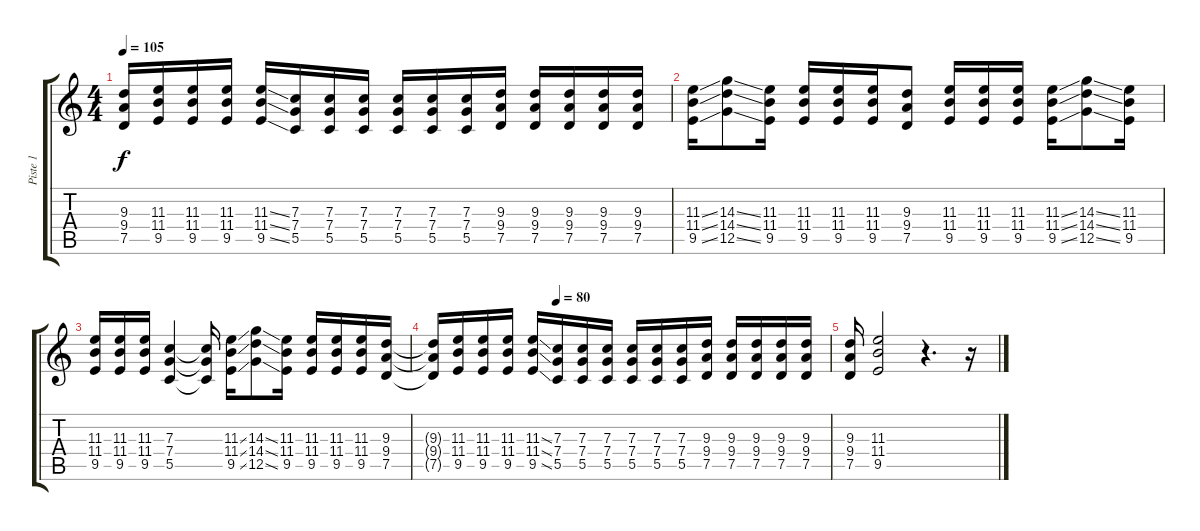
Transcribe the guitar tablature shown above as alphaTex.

\track ("Piste 1" "Piste 1") {instrument distortionguitar}
\staff {score tabs}
\tuning (D4 A3 F3 C3 G2 D2) {hide}
\ts (4 4)
\tempo 105
\clef g2
\ks c
(9.3{t} 9.4{t} 7.5{t}).16{dy f} (11.3 11.4 9.5).16 (11.3 11.4 9.5).16 (11.3 11.4 9.5).16 (11.3{ss} 11.4{ss} 9.5{ss}).16 (7.3 7.4 5.5).16 (7.3 7.4 5.5).16 (7.3 7.4 5.5).16 (7.3 7.4 5.5).16 (7.3 7.4 5.5).16 (7.3 7.4 5.5).16 (9.3 9.4 7.5).16 (9.3 9.4 7.5).16 (9.3 9.4 7.5).16 (9.3 9.4 7.5).16 (9.3 9.4 7.5).16 |
(11.3{ss} 11.4{ss} 9.5{ss}).16 (14.3{ss} 14.4{ss} 12.5{ss}).8 (11.3 11.4 9.5).16 (11.3 11.4 9.5).16 (11.3 11.4 9.5).16 (11.3 11.4 9.5).16 (9.3 9.4 7.5).8 (11.3 11.4 9.5).16 (11.3 11.4 9.5).16 (11.3 11.4 9.5).16 (11.3{ss} 11.4{ss} 9.5{ss}).16 (14.3{ss} 14.4{ss} 12.5{ss}).8 (11.3 11.4 9.5).16 |
(11.3 11.4 9.5).16 (11.3 11.4 9.5).16 (11.3 11.4 9.5).16 (7.3 7.4 5.5).4 (7.3{t} 7.4{t} 5.5{t}).16 (11.3{ss} 11.4{ss} 9.5{ss}).16 (14.3{ss} 14.4{ss} 12.5{ss}).8 (11.3 11.4 9.5).16 (11.3 11.4 9.5).16 (11.3 11.4 9.5).16 (11.3 11.4 9.5).16 (9.3 9.4 7.5).16 |
\tempo (80 0.3125)
(9.3{t} 9.4{t} 7.5{t}).16 (11.3 11.4 9.5).16 (11.3 11.4 9.5).16 (11.3 11.4 9.5).16 (11.3{ss} 11.4{ss} 9.5{ss}).16 (7.3 7.4 5.5).16 (7.3 7.4 5.5).16 (7.3 7.4 5.5).16 (7.3 7.4 5.5).16 (7.3 7.4 5.5).16 (7.3 7.4 5.5).16 (9.3 9.4 7.5).16 (9.3 9.4 7.5).16 (9.3 9.4 7.5).16 (9.3 9.4 7.5).16 (9.3 9.4 7.5).16 |
(9.3 9.4 7.5).16 (11.3 11.4 9.5).2 r.4{d} r.16
